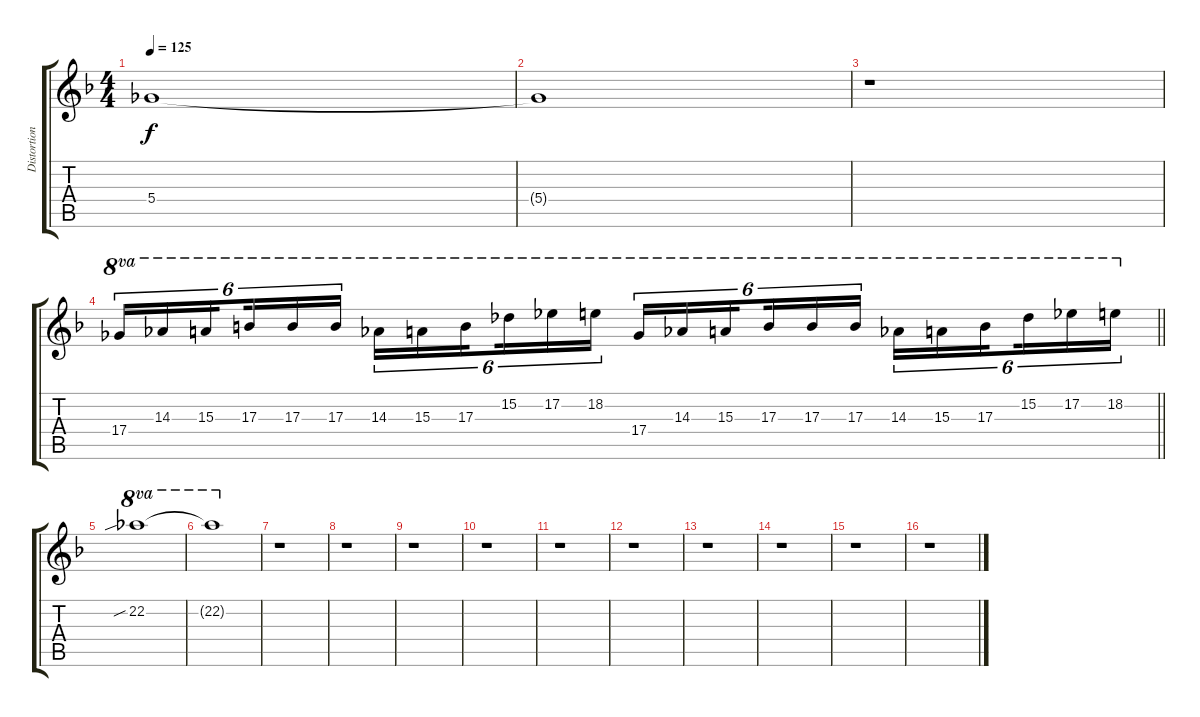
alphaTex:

\track ("Distortion 2" "Distortion") {instrument distortionguitar}
\staff {score tabs}
\tuning (Eb4 Bb3 Gb3 Db3 Ab2 Db2) {hide}
\ts (4 4)
\tempo 125
\clef g2
\ks f
5.4.1{dy f} |
5.4{t}.1 |
r.1 |
\barLineRight lightlight
17.4.16{tu (6 4) ot 8va} 14.3.16{tu (6 4) ot 8va} 15.3.16{tu (6 4) ot 8va beam splitsecondary} 17.3.16{tu (6 4) ot 8va} 17.3.16{tu (6 4) ot 8va} 17.3.16{tu (6 4) ot 8va} 14.3.16{tu (6 4) ot 8va} 15.3.16{tu (6 4) ot 8va} 17.3.16{tu (6 4) ot 8va beam splitsecondary} 15.2.16{tu (6 4) ot 8va} 17.2.16{tu (6 4) ot 8va} 18.2.16{tu (6 4) ot 8va} 17.4.16{tu (6 4) ot 8va} 14.3.16{tu (6 4) ot 8va} 15.3.16{tu (6 4) ot 8va beam splitsecondary} 17.3.16{tu (6 4) ot 8va} 17.3.16{tu (6 4) ot 8va} 17.3.16{tu (6 4) ot 8va} 14.3.16{tu (6 4) ot 8va} 15.3.16{tu (6 4) ot 8va} 17.3.16{tu (6 4) ot 8va beam splitsecondary} 15.2.16{tu (6 4) ot 8va} 17.2.16{tu (6 4) ot 8va} 18.2.16{tu (6 4) ot 8va} |
\section ("" " ")
22.2{sib}.1{ot 8va} |
22.2{t}.1{ot 8va} |
r.1 |
r.1 |
r.1 |
r.1 |
r.1 |
r.1 |
r.1 |
r.1 |
r.1 |
r.1
